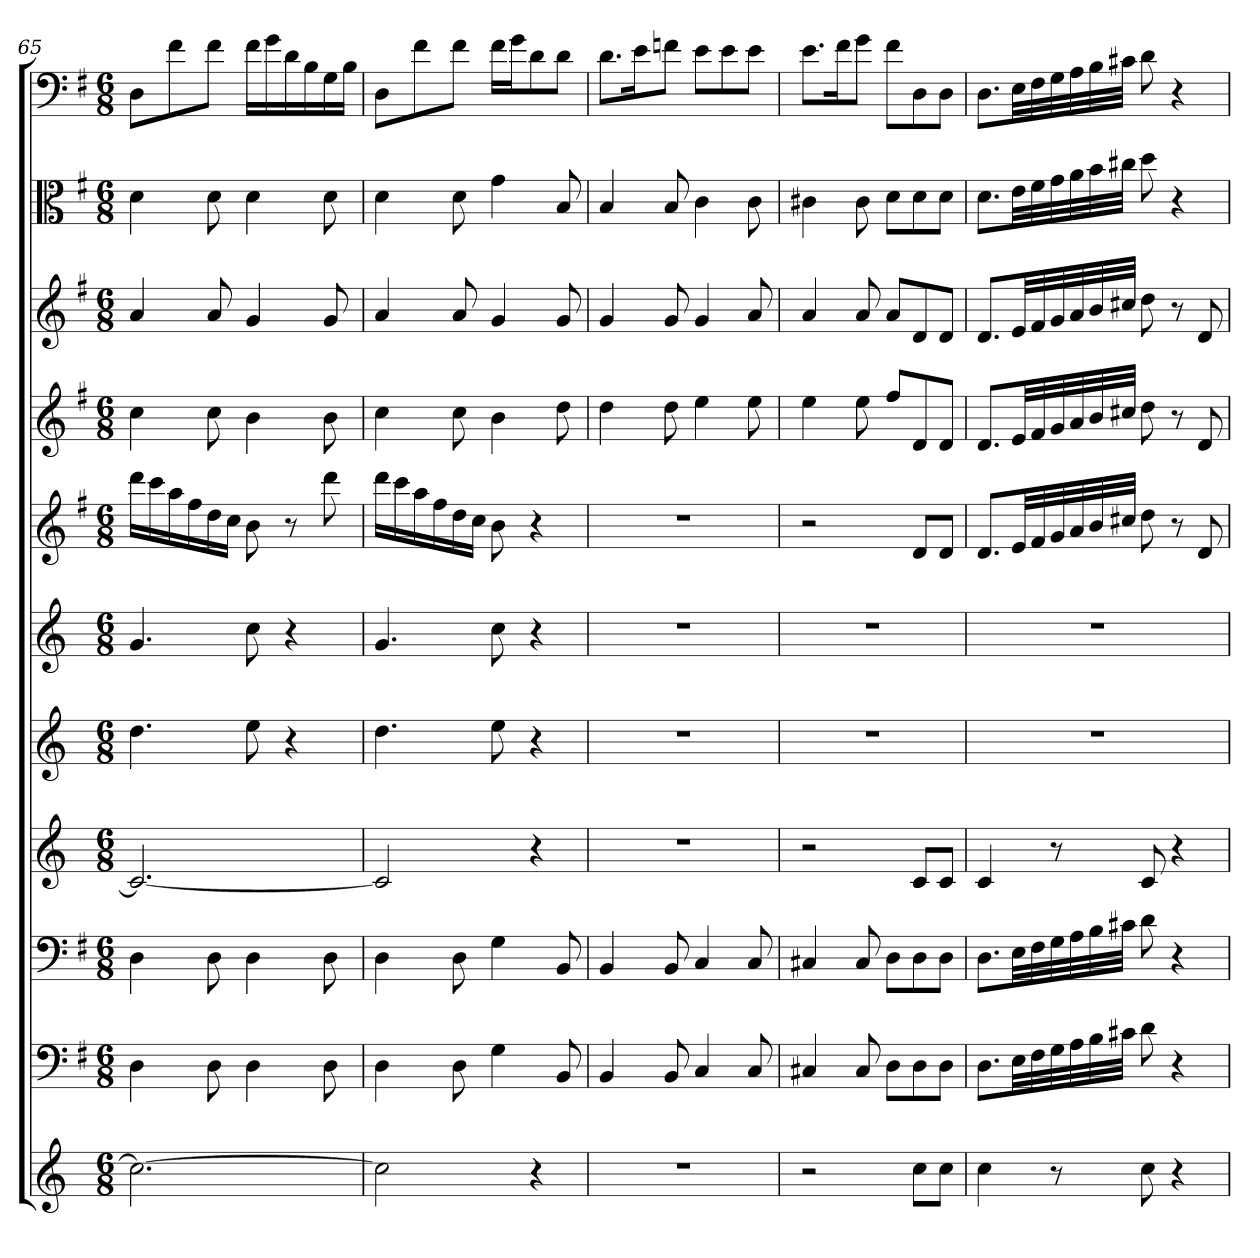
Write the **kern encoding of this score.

**kern	**kern	**kern	**kern	**kern	**kern	**kern	**kern	**kern	**kern	**kern
*part11	*part10	*part9	*part8	*part7	*part6	*part5	*part4	*part3	*part2	*part1
*staff11	*staff10	*staff9	*staff8	*staff7	*staff6	*staff5	*staff4	*staff3	*staff2	*staff1
*	*clefF4	*clefF4	*	*	*	*	*	*	*clefC3	*clefF4
*k[]	*k[f#]	*k[f#]	*k[]	*k[]	*k[]	*k[f#]	*k[f#]	*k[f#]	*k[f#]	*k[f#]
*M6/8	*M6/8	*M6/8	*M6/8	*M6/8	*M6/8	*M6/8	*M6/8	*M6/8	*M6/8	*M6/8
=65	=65	=65	=65	=65	=65	=65	=65	=65	=65	=65
2.cc_	4D	4D	2.c_	4.dd	4.g	16dddLL	4cc	4a	4d	8D\L
.	.	.	.	.	.	16ccc	.	.	.	.
.	.	.	.	.	.	16aa	.	.	.	8f#\
.	.	.	.	.	.	16ff#	.	.	.	.
.	8D	8D	.	.	.	16dd	8cc	8a	8d	8f#\J
.	.	.	.	.	.	16ccJJ	.	.	.	.
.	4D	4D	.	8ee	8cc	8b	4b	4g	4d	16f#\LL
.	.	.	.	.	.	.	.	.	.	16g\
.	.	.	.	4r	4r	8r	.	.	.	16d\
.	.	.	.	.	.	.	.	.	.	16B\
.	8D	8D	.	.	.	8ddd	8b	8g	8d	16G\
.	.	.	.	.	.	.	.	.	.	16B\JJ
=66	=66	=66	=66	=66	=66	=66	=66	=66	=66	=66
2cc]	4D	4D	2c]	4.dd	4.g	16dddLL	4cc	4a	4d	8D\L
.	.	.	.	.	.	16ccc	.	.	.	.
.	.	.	.	.	.	16aa	.	.	.	8f#\
.	.	.	.	.	.	16ff#	.	.	.	.
.	8D	8D	.	.	.	16dd	8cc	8a	8d	8f#\J
.	.	.	.	.	.	16ccJJ	.	.	.	.
.	4G	4G	.	8ee	8cc	8b	4b	4g	4g	16f#\LL
.	.	.	.	.	.	.	.	.	.	16g\J
4r	.	.	4r	4r	4r	4r	.	.	.	8d\
.	8BB	8BB	.	.	.	.	8dd	8g	8B	8d\J
=67	=67	=67	=67	=67	=67	=67	=67	=67	=67	=67
2.r	4BB	4BB	2.r	2.r	2.r	2.r	4dd	4g	4B	8.d\L
.	.	.	.	.	.	.	.	.	.	16e\K
.	8BB	8BB	.	.	.	.	8dd	8g	8B	8fn\J
.	4C	4C	.	.	.	.	4ee	4g	4c	8e\L
.	.	.	.	.	.	.	.	.	.	8e\
.	8C	8C	.	.	.	.	8ee	8a	8c	8e\J
=68	=68	=68	=68	=68	=68	=68	=68	=68	=68	=68
2r	4C#X	4C#X	2r	2.r	2.r	2r	4ee	4a	4c#X	8.e\L
.	.	.	.	.	.	.	.	.	.	16f#\K
.	8C#	8C#	.	.	.	.	8ee	8a	8c#	8g\J
.	8D\L	8D\L	.	.	.	.	8ff#L	8aL	8d\L	8f#\L
8ccL	8D\	8D\	8cL	.	.	8dL	8d	8d	8d\	8D\
8ccJ	8D\J	8D\J	8cJ	.	.	8dJ	8dJ	8dJ	8d\J	8D\J
=69	=69	=69	=69	=69	=69	=69	=69	=69	=69	=69
4cc	8.D\L	8.D\L	4c	2.r	2.r	8.dL	8.dL	8.dL	8.d\L	8.D\L
.	32E\LL	32E\LL	.	.	.	32eLL	32eLL	32eLL	32e\LL	32E\LL
.	32F#\	32F#\	.	.	.	32f#	32f#	32f#	32f#\	32F#\
8r	32G\	32G\	8r	.	.	32g	32g	32g	32g\	32G\
.	32A\	32A\	.	.	.	32a	32a	32a	32a\	32A\
.	32B\	32B\	.	.	.	32b	32b	32b	32b\	32B\
.	32c#X\JJJ	32c#X\JJJ	.	.	.	32cc#XJJJ	32cc#XJJJ	32cc#XJJJ	32cc#X\JJJ	32c#X\JJJ
8cc	8d	8d	8c	.	.	8dd	8dd	8dd	8dd	8d
4r	4r	4r	4r	.	.	8r	8r	8r	4r	4r
.	.	.	.	.	.	8d	8d	8d	.	.
=	=	=	=	=	=	=	=	=	=	=
*-	*-	*-	*-	*-	*-	*-	*-	*-	*-	*-
